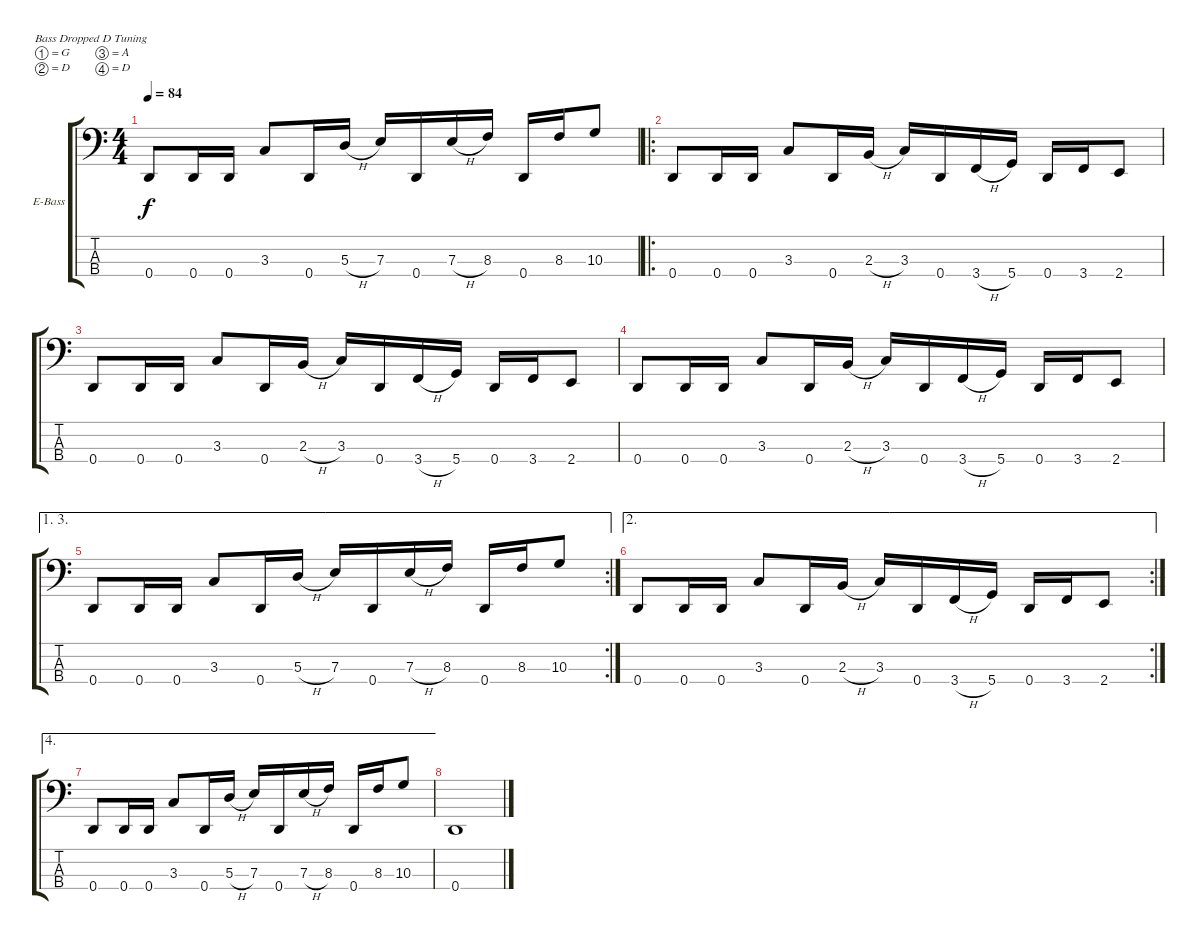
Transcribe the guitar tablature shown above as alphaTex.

\defaultSystemsLayout 4
\bracketExtendMode groupsimilarinstruments
\firstSystemTrackNameOrientation horizontal
\otherSystemsTrackNameOrientation horizontal
\track ("Electric Bass" "E-Bass") {instrument electricbassfinger}
\staff {score tabs}
\tuning (G2 D2 A1 D1)
\ts (4 4)
\tempo 84
\clef f4
\scale
0.313131
\ks c
0.4.8{dy f} 0.4.16 0.4.16 3.3.8 0.4.16 5.3{h}.16 7.3.16 0.4.16 7.3{h}.16 8.3.16 0.4.16 8.3.16 10.3.8 |
\ro
\scale
0.373737 0.4.8 0.4.16 0.4.16 3.3.8 0.4.16 2.3{h}.16 3.3.16 0.4.16 3.4{h}.16 5.4.16 0.4.16 3.4.16 2.4.8 |
\scale
0.313131 0.4.8 0.4.16 0.4.16 3.3.8 0.4.16 2.3{h}.16 3.3.16 0.4.16 3.4{h}.16 5.4.16 0.4.16 3.4.16 2.4.8 |
0.4.8 0.4.16 0.4.16 3.3.8 0.4.16 2.3{h}.16 3.3.16 0.4.16 3.4{h}.16 5.4.16 0.4.16 3.4.16 2.4.8 |
\ae (1 3)
\rc 2
0.4.8 0.4.16 0.4.16 3.3.8 0.4.16 5.3{h}.16 7.3.16 0.4.16 7.3{h}.16 8.3.16 0.4.16 8.3.16 10.3.8 |
\ae 2
\rc 2
0.4.8 0.4.16 0.4.16 3.3.8 0.4.16 2.3{h}.16 3.3.16 0.4.16 3.4{h}.16 5.4.16 0.4.16 3.4.16 2.4.8 |
\ae 4
0.4.8 0.4.16 0.4.16 3.3.8 0.4.16 5.3{h}.16 7.3.16 0.4.16 7.3{h}.16 8.3.16 0.4.16 8.3.16 10.3.8 |
0.4.1
